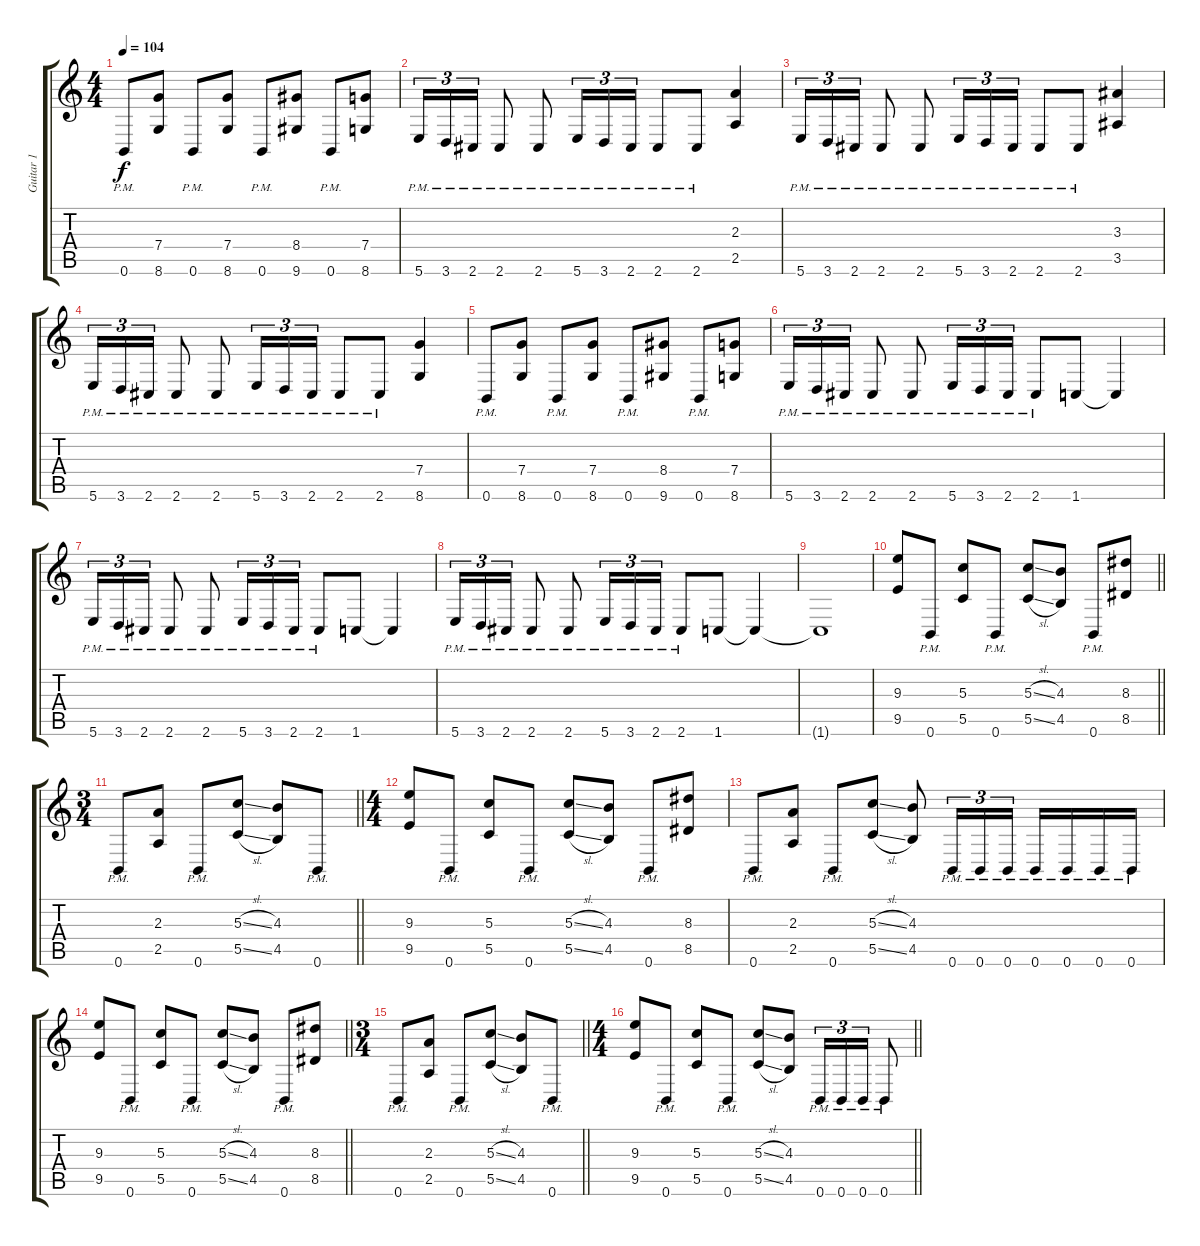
\track ("Guitar 1" "Guitar 1") {instrument distortionguitar}
\staff {score tabs}
\tuning (E4 C4 G3 C3 G2 B1) {hide}
\ts (4 4)
\tempo 104
\clef g2
\ks c
0.6{pm}.8{dy f} (7.4 8.6).8 0.6{pm}.8 (7.4 8.6).8 0.6{pm}.8 (8.4 9.6).8 0.6{pm}.8 (7.4 8.6).8 |
5.6{pm}.16{tu (3 2)} 3.6{pm}.16{tu (3 2)} 2.6{pm}.16{tu (3 2)} 2.6{pm}.8 2.6{pm}.8 5.6{pm}.16{tu (3 2)} 3.6{pm}.16{tu (3 2)} 2.6{pm}.16{tu (3 2)} 2.6{pm}.8 2.6{pm}.8 (2.3 2.5).4 |
5.6{pm}.16{tu (3 2)} 3.6{pm}.16{tu (3 2)} 2.6{pm}.16{tu (3 2)} 2.6{pm}.8 2.6{pm}.8 5.6{pm}.16{tu (3 2)} 3.6{pm}.16{tu (3 2)} 2.6{pm}.16{tu (3 2)} 2.6{pm}.8 2.6{pm}.8 (3.3 3.5).4 |
5.6{pm}.16{tu (3 2)} 3.6{pm}.16{tu (3 2)} 2.6{pm}.16{tu (3 2)} 2.6{pm}.8 2.6{pm}.8 5.6{pm}.16{tu (3 2)} 3.6{pm}.16{tu (3 2)} 2.6{pm}.16{tu (3 2)} 2.6{pm}.8 2.6{pm}.8 (7.4 8.6).4 |
0.6{pm}.8 (7.4 8.6).8 0.6{pm}.8 (7.4 8.6).8 0.6{pm}.8 (8.4 9.6).8 0.6{pm}.8 (7.4 8.6).8 |
5.6{pm}.16{tu (3 2)} 3.6{pm}.16{tu (3 2)} 2.6{pm}.16{tu (3 2)} 2.6{pm}.8 2.6{pm}.8 5.6{pm}.16{tu (3 2)} 3.6{pm}.16{tu (3 2)} 2.6{pm}.16{tu (3 2)} 2.6{pm}.8 1.6.8 1.6{t}.4 |
5.6{pm}.16{tu (3 2)} 3.6{pm}.16{tu (3 2)} 2.6{pm}.16{tu (3 2)} 2.6{pm}.8 2.6{pm}.8 5.6{pm}.16{tu (3 2)} 3.6{pm}.16{tu (3 2)} 2.6{pm}.16{tu (3 2)} 2.6{pm}.8 1.6.8 1.6{t}.4 |
5.6{pm}.16{tu (3 2)} 3.6{pm}.16{tu (3 2)} 2.6{pm}.16{tu (3 2)} 2.6{pm}.8 2.6{pm}.8 5.6{pm}.16{tu (3 2)} 3.6{pm}.16{tu (3 2)} 2.6{pm}.16{tu (3 2)} 2.6{pm}.8 1.6.8 1.6{t}.4 |
1.6{t}.1 |
\barLineRight lightlight
(9.3 9.5).8 0.6{pm}.8 (5.3 5.5).8 0.6{pm}.8 (5.3{sl} 5.5{sl}).8 (4.3 4.5).8 0.6{pm}.8 (8.3 8.5).8 |
\ts (3 4)
\barLineRight lightlight
0.6{pm}.8 (2.3 2.5).8 0.6{pm}.8 (5.3{sl} 5.5{sl}).8 (4.3 4.5).8 0.6{pm}.8 |
\ts (4 4)
(9.3 9.5).8 0.6{pm}.8 (5.3 5.5).8 0.6{pm}.8 (5.3{sl} 5.5{sl}).8 (4.3 4.5).8 0.6{pm}.8 (8.3 8.5).8 |
0.6{pm}.8 (2.3 2.5).8 0.6{pm}.8 (5.3{sl} 5.5{sl}).8 (4.3 4.5).8 0.6{pm}.16{tu (3 2)} 0.6{pm}.16{tu (3 2)} 0.6{pm}.16{tu (3 2)} 0.6{pm}.16 0.6{pm}.16 0.6{pm}.16 0.6{pm}.16 |
\barLineRight lightlight
(9.3 9.5).8 0.6{pm}.8 (5.3 5.5).8 0.6{pm}.8 (5.3{sl} 5.5{sl}).8 (4.3 4.5).8 0.6{pm}.8 (8.3 8.5).8 |
\ts (3 4)
\barLineRight lightlight
0.6{pm}.8 (2.3 2.5).8 0.6{pm}.8 (5.3{sl} 5.5{sl}).8 (4.3 4.5).8 0.6{pm}.8 |
\ts (4 4)
\barLineRight lightlight
(9.3 9.5).8 0.6{pm}.8 (5.3 5.5).8 0.6{pm}.8 (5.3{sl} 5.5{sl}).8 (4.3 4.5).8 0.6{pm}.16{tu (3 2)} 0.6{pm}.16{tu (3 2)} 0.6{pm}.16{tu (3 2)} 0.6{pm}.8
